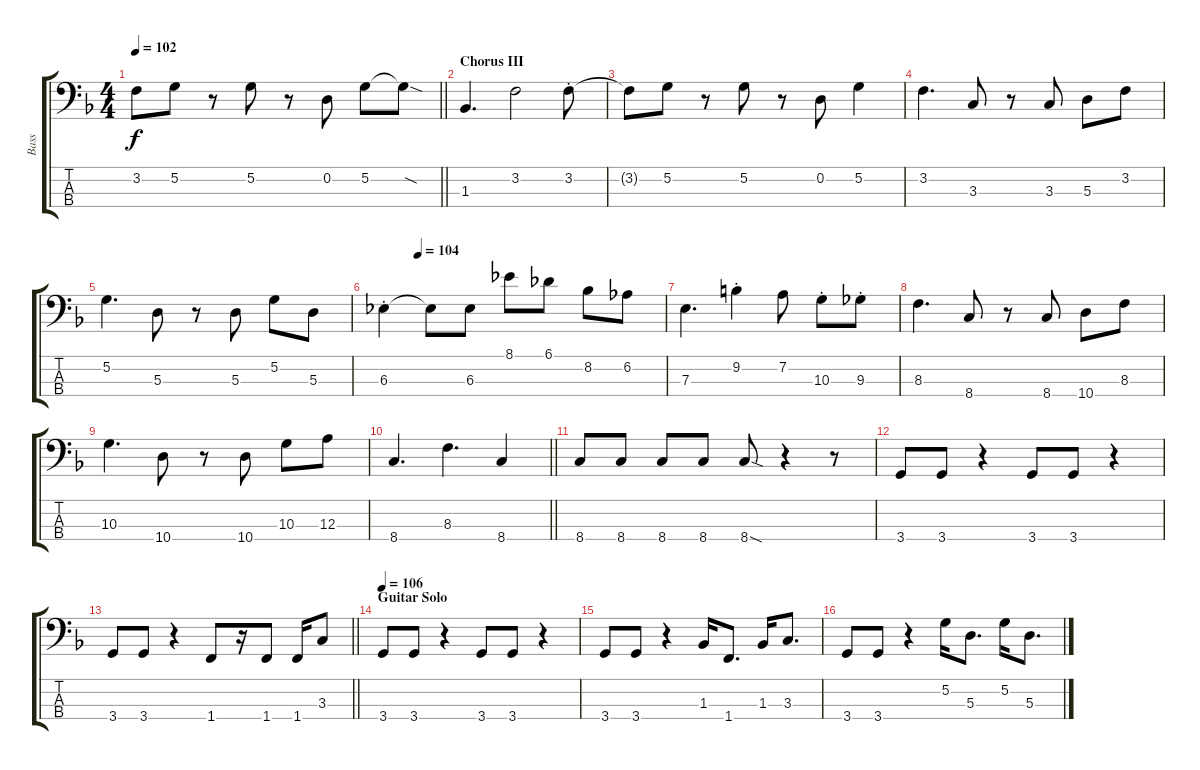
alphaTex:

\track ("Bass" "Bass") {instrument electricbassfinger}
\staff {score tabs}
\tuning (G2 D2 A1 E1) {hide}
\ts (4 4)
\tempo 102
\clef f4
\barLineRight lightlight
\ks f
3.2{t}.8{dy f} 5.2.8 r.8 5.2.8 r.8 0.2.8 5.2.8 5.2{sod t}.8 |
\section ("" "Chorus III")
1.3.4{d} 3.2.2 3.2{st}.8 |
3.2{t}.8 5.2.8 r.8 5.2.8 r.8 0.2.8 5.2.4 |
3.2.4{d} 3.3.8 r.8 3.3.8 5.3.8 3.2.8 |
5.2.4{d} 5.3.8 r.8 5.3.8 5.2.8 5.3.8 |
\tempo (104 0.125)
6.3{st}.4 6.3{t}.8 6.3.8 8.1.8 6.1.8 8.2.8 6.2.8 |
7.3.4{d} 9.2{st}.4 7.2.8 10.3{st}.8 9.3{st}.8 |
8.3.4{d} 8.4.8 r.8 8.4.8 10.4.8 8.3.8 |
10.3.4{d} 10.4.8 r.8 10.4.8 10.3.8 12.3.8 |
\barLineRight lightlight
8.4.4{d} 8.3.4{d} 8.4.4 |
8.4.8 8.4.8 8.4.8 8.4.8 8.4{sod}.8 r.4 r.8 |
3.4.8 3.4.8 r.4 3.4.8 3.4.8 r.4 |
\barLineRight lightlight
3.4.8 3.4.8 r.4 1.4.8 r.16 1.4.8 1.4.16 3.3.8 |
\section ("" "Guitar Solo")
\tempo 106
3.4.8 3.4.8 r.4 3.4.8 3.4.8 r.4 |
3.4.8 3.4.8 r.4 1.3.16 1.4.8{d} 1.3.16 3.3.8{d} |
3.4.8 3.4.8 r.4 5.2.16 5.3.8{d} 5.2.16 5.3.8{d}
